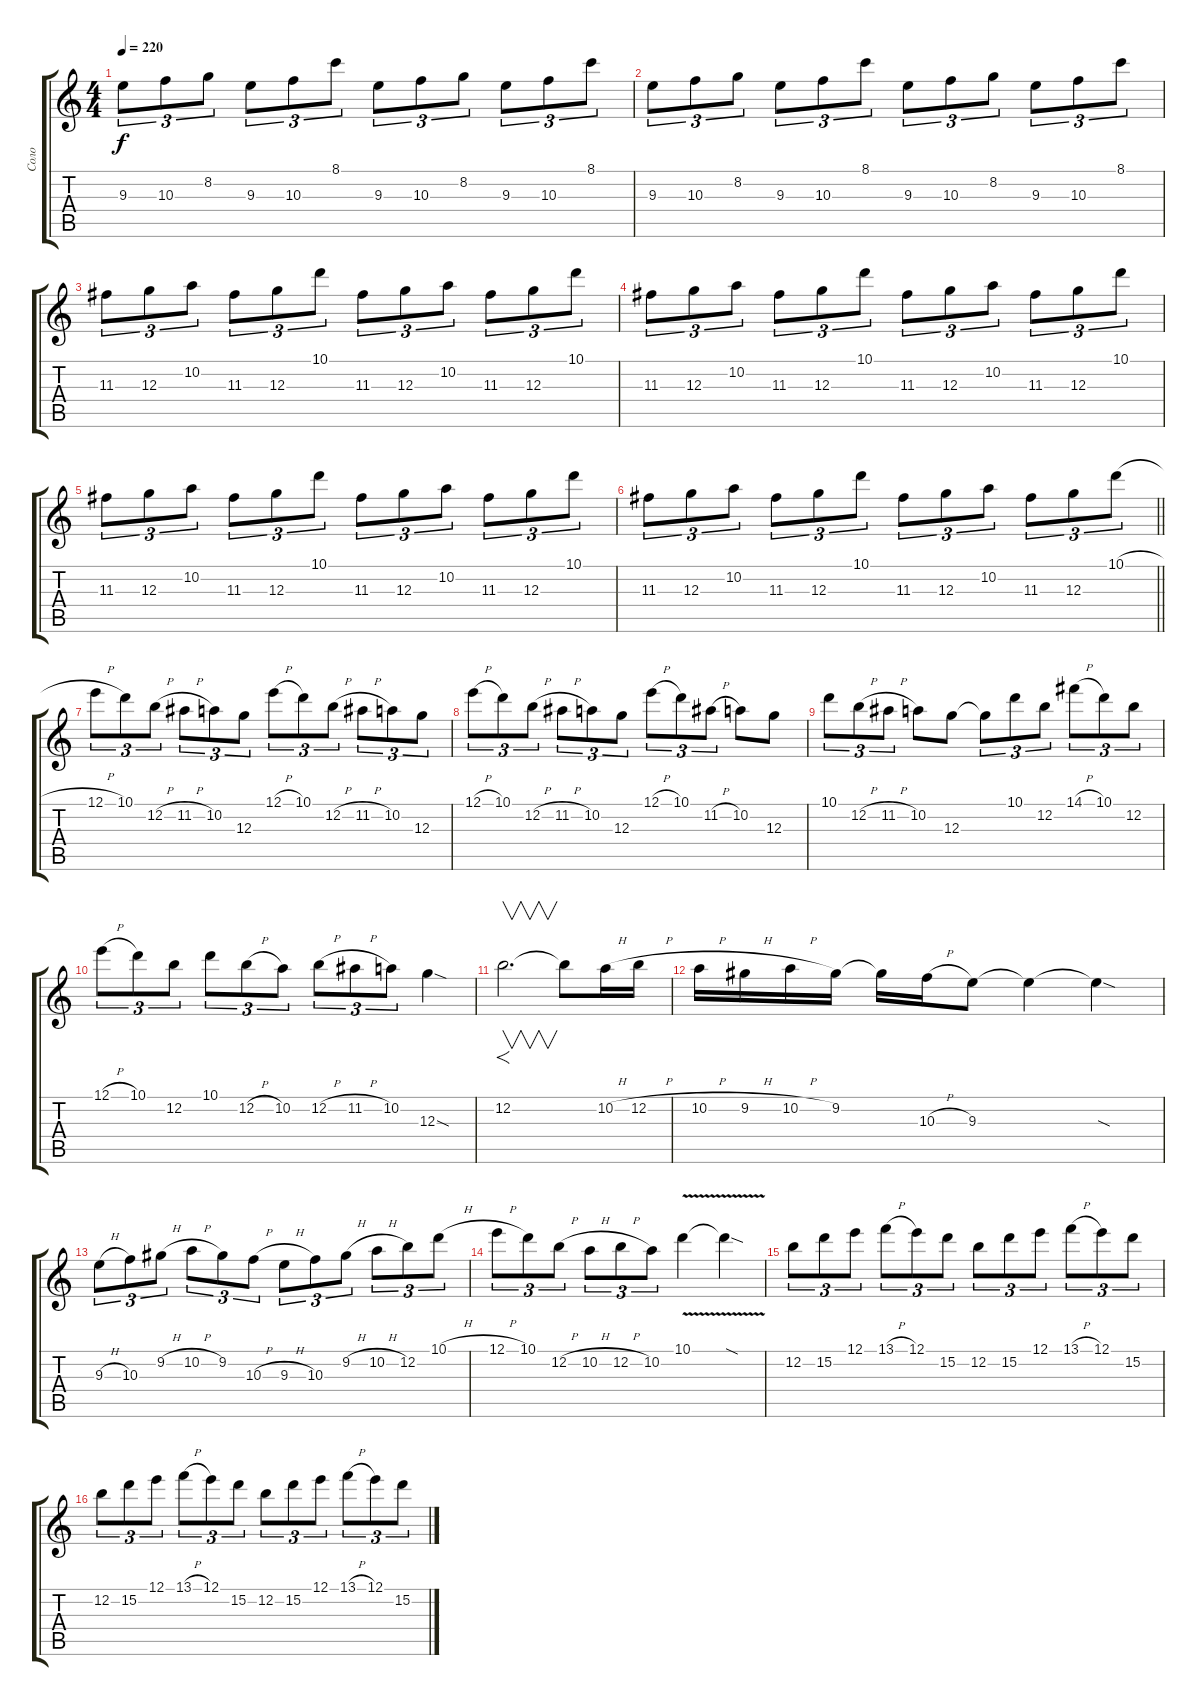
\track ("Соло" "Соло") {instrument distortionguitar}
\staff {score tabs}
\tuning (E4 B3 G3 D3 A2 E2) {hide}
\ts (4 4)
\tempo 220
\clef g2
\ks c
9.3.8{tu (3 2) dy f} 10.3.8{tu (3 2)} 8.2.8{tu (3 2)} 9.3.8{tu (3 2)} 10.3.8{tu (3 2)} 8.1.8{tu (3 2)} 9.3.8{tu (3 2)} 10.3.8{tu (3 2)} 8.2.8{tu (3 2)} 9.3.8{tu (3 2)} 10.3.8{tu (3 2)} 8.1.8{tu (3 2)} |
9.3.8{tu (3 2)} 10.3.8{tu (3 2)} 8.2.8{tu (3 2)} 9.3.8{tu (3 2)} 10.3.8{tu (3 2)} 8.1.8{tu (3 2)} 9.3.8{tu (3 2)} 10.3.8{tu (3 2)} 8.2.8{tu (3 2)} 9.3.8{tu (3 2)} 10.3.8{tu (3 2)} 8.1.8{tu (3 2)} |
11.3.8{tu (3 2)} 12.3.8{tu (3 2)} 10.2.8{tu (3 2)} 11.3.8{tu (3 2)} 12.3.8{tu (3 2)} 10.1.8{tu (3 2)} 11.3.8{tu (3 2)} 12.3.8{tu (3 2)} 10.2.8{tu (3 2)} 11.3.8{tu (3 2)} 12.3.8{tu (3 2)} 10.1.8{tu (3 2)} |
11.3.8{tu (3 2)} 12.3.8{tu (3 2)} 10.2.8{tu (3 2)} 11.3.8{tu (3 2)} 12.3.8{tu (3 2)} 10.1.8{tu (3 2)} 11.3.8{tu (3 2)} 12.3.8{tu (3 2)} 10.2.8{tu (3 2)} 11.3.8{tu (3 2)} 12.3.8{tu (3 2)} 10.1.8{tu (3 2)} |
11.3.8{tu (3 2)} 12.3.8{tu (3 2)} 10.2.8{tu (3 2)} 11.3.8{tu (3 2)} 12.3.8{tu (3 2)} 10.1.8{tu (3 2)} 11.3.8{tu (3 2)} 12.3.8{tu (3 2)} 10.2.8{tu (3 2)} 11.3.8{tu (3 2)} 12.3.8{tu (3 2)} 10.1.8{tu (3 2)} |
\barLineRight lightlight
11.3.8{tu (3 2)} 12.3.8{tu (3 2)} 10.2.8{tu (3 2)} 11.3.8{tu (3 2)} 12.3.8{tu (3 2)} 10.1.8{tu (3 2)} 11.3.8{tu (3 2)} 12.3.8{tu (3 2)} 10.2.8{tu (3 2)} 11.3.8{tu (3 2)} 12.3.8{tu (3 2)} 10.1{h}.8{tu (3 2)} |
12.1{h}.8{tu (3 2)} 10.1.8{tu (3 2)} 12.2{h}.8{tu (3 2)} 11.2{h}.8{tu (3 2)} 10.2.8{tu (3 2)} 12.3.8{tu (3 2)} 12.1{h}.8{tu (3 2)} 10.1.8{tu (3 2)} 12.2{h}.8{tu (3 2)} 11.2{h}.8{tu (3 2)} 10.2.8{tu (3 2)} 12.3.8{tu (3 2)} |
12.1{h}.8{tu (3 2)} 10.1.8{tu (3 2)} 12.2{h}.8{tu (3 2)} 11.2{h}.8{tu (3 2)} 10.2.8{tu (3 2)} 12.3.8{tu (3 2)} 12.1{h}.8{tu (3 2)} 10.1.8{tu (3 2)} 11.2{h}.8{tu (3 2)} 10.2.8 12.3.8 |
10.1.8{tu (3 2)} 12.2{h}.8{tu (3 2)} 11.2{h}.8{tu (3 2)} 10.2.8 12.3.8 12.3{t}.8{tu (3 2)} 10.1.8{tu (3 2)} 12.2.8{tu (3 2)} 14.1{h}.8{tu (3 2)} 10.1.8{tu (3 2)} 12.2.8{tu (3 2)} |
12.1{h}.8{tu (3 2)} 10.1.8{tu (3 2)} 12.2.8{tu (3 2)} 10.1.8{tu (3 2)} 12.2{h}.8{tu (3 2)} 10.2.8{tu (3 2)} 12.2{h}.8{tu (3 2)} 11.2{h}.8{tu (3 2)} 10.2.8{tu (3 2)} 12.3{sod}.4 |
12.2.2{f v d} 12.2{t}.8 10.2{h}.16 12.2{h}.16 |
10.2{h}.16 9.2{h}.16 10.2{h}.16 9.2.16 9.2{t}.16 10.3{h}.16 9.3.8 9.3{t}.4 9.3{sod t}.4 |
9.3{h}.8{tu (3 2)} 10.3.8{tu (3 2)} 9.2{h}.8{tu (3 2)} 10.2{h}.8{tu (3 2)} 9.2.8{tu (3 2)} 10.3{h}.8{tu (3 2)} 9.3{h}.8{tu (3 2)} 10.3.8{tu (3 2)} 9.2{h}.8{tu (3 2)} 10.2{h}.8{tu (3 2)} 12.2.8{tu (3 2)} 10.1{h}.8{tu (3 2)} |
12.1{h}.8{tu (3 2)} 10.1.8{tu (3 2)} 12.2{h}.8{tu (3 2)} 10.2{h}.8{tu (3 2)} 12.2{h}.8{tu (3 2)} 10.2.8{tu (3 2)} 10.1{v}.4 10.1{sod t}.4 |
12.2.8{tu (3 2)} 15.2.8{tu (3 2)} 12.1.8{tu (3 2)} 13.1{h}.8{tu (3 2)} 12.1.8{tu (3 2)} 15.2.8{tu (3 2)} 12.2.8{tu (3 2)} 15.2.8{tu (3 2)} 12.1.8{tu (3 2)} 13.1{h}.8{tu (3 2)} 12.1.8{tu (3 2)} 15.2.8{tu (3 2)} |
12.2.8{tu (3 2)} 15.2.8{tu (3 2)} 12.1.8{tu (3 2)} 13.1{h}.8{tu (3 2)} 12.1.8{tu (3 2)} 15.2.8{tu (3 2)} 12.2.8{tu (3 2)} 15.2.8{tu (3 2)} 12.1.8{tu (3 2)} 13.1{h}.8{tu (3 2)} 12.1.8{tu (3 2)} 15.2.8{tu (3 2)}
